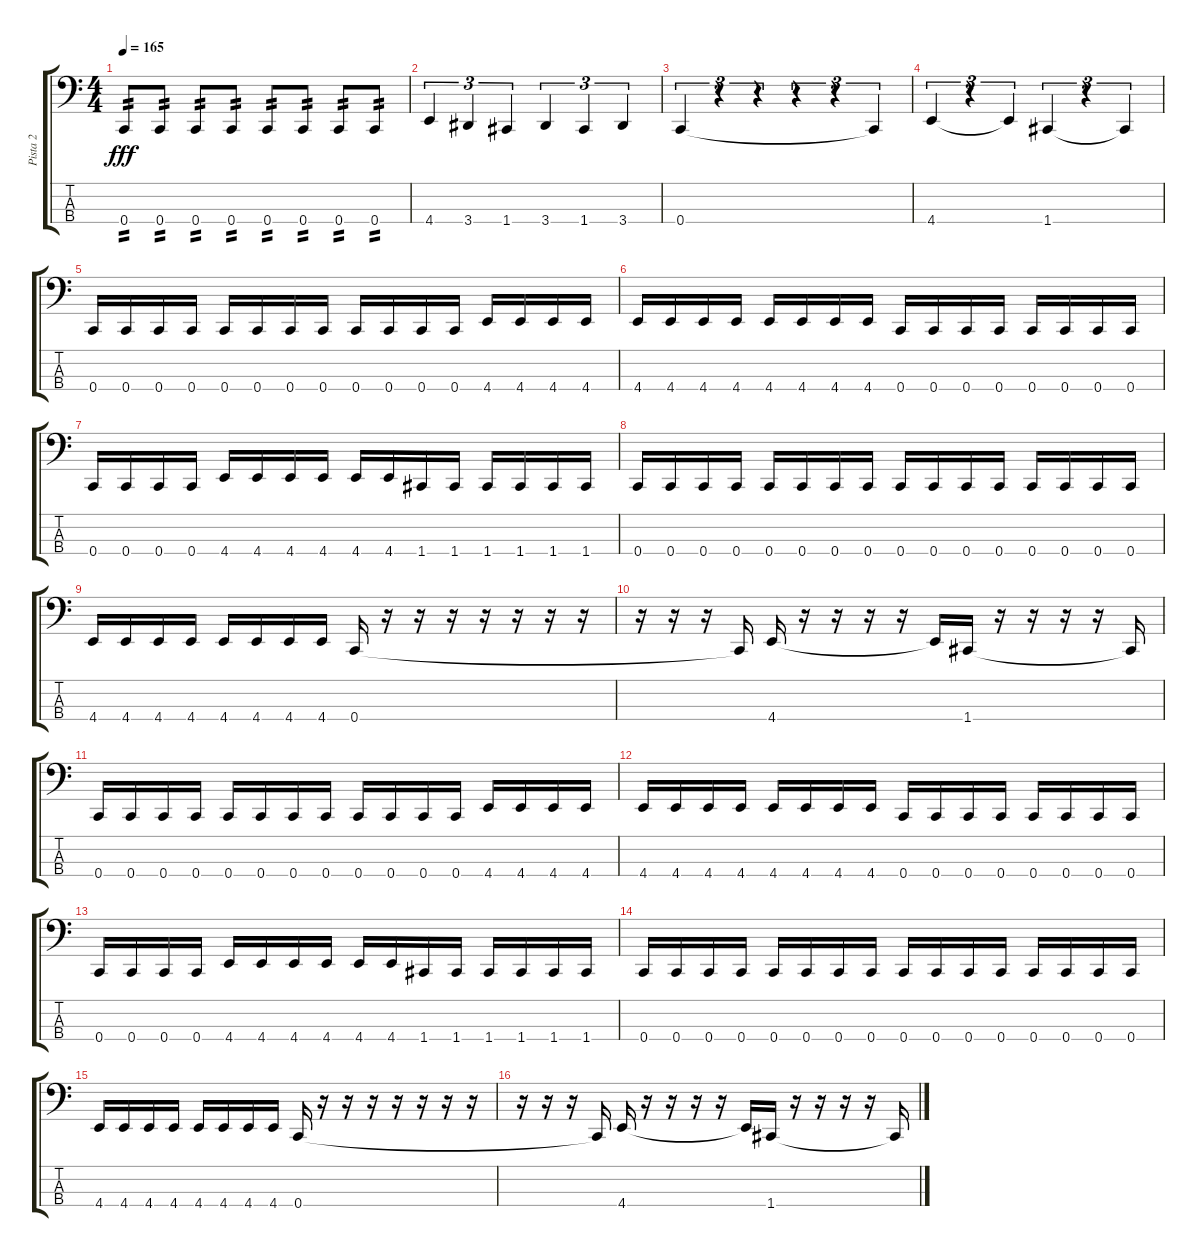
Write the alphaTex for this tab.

\track ("Pista 2" "Pista 2") {instrument electricbasspick}
\staff {score tabs}
\tuning (F2 C2 G1 C1) {hide}
\ts (4 4)
\tempo 165
\clef f4
\ks c
0.4.8{tp 2 dy fff} 0.4.8{tp 2} 0.4.8{tp 2} 0.4.8{tp 2} 0.4.8{tp 2} 0.4.8{tp 2} 0.4.8{tp 2} 0.4.8{tp 2} |
4.4.4{tu (3 2)} 3.4.4{tu (3 2)} 1.4.4{tu (3 2)} 3.4.4{tu (3 2)} 1.4.4{tu (3 2)} 3.4.4{tu (3 2)} |
0.4.4{tu (3 2)} r.4{tu (3 2)} r.4{tu (3 2)} r.4{tu (3 2)} r.4{tu (3 2)} 0.4{t}.4{tu (3 2)} |
4.4.4{tu (3 2)} r.4{tu (3 2)} 4.4{t}.4{tu (3 2)} 1.4.4{tu (3 2)} r.4{tu (3 2)} 1.4{t}.4{tu (3 2)} |
0.4.16 0.4.16 0.4.16 0.4.16 0.4.16 0.4.16 0.4.16 0.4.16 0.4.16 0.4.16 0.4.16 0.4.16 4.4.16 4.4.16 4.4.16 4.4.16 |
4.4.16 4.4.16 4.4.16 4.4.16 4.4.16 4.4.16 4.4.16 4.4.16 0.4.16 0.4.16 0.4.16 0.4.16 0.4.16 0.4.16 0.4.16 0.4.16 |
0.4.16 0.4.16 0.4.16 0.4.16 4.4.16 4.4.16 4.4.16 4.4.16 4.4.16 4.4.16 1.4.16 1.4.16 1.4.16 1.4.16 1.4.16 1.4.16 |
0.4.16 0.4.16 0.4.16 0.4.16 0.4.16 0.4.16 0.4.16 0.4.16 0.4.16 0.4.16 0.4.16 0.4.16 0.4.16 0.4.16 0.4.16 0.4.16 |
4.4.16 4.4.16 4.4.16 4.4.16 4.4.16 4.4.16 4.4.16 4.4.16 0.4.16 r.16 r.16 r.16 r.16 r.16 r.16 r.16 |
r.16 r.16 r.16 0.4{t}.16 4.4.16 r.16 r.16 r.16 r.16 4.4{t}.16 1.4.16 r.16 r.16 r.16 r.16 1.4{t}.16 |
0.4.16 0.4.16 0.4.16 0.4.16 0.4.16 0.4.16 0.4.16 0.4.16 0.4.16 0.4.16 0.4.16 0.4.16 4.4.16 4.4.16 4.4.16 4.4.16 |
4.4.16 4.4.16 4.4.16 4.4.16 4.4.16 4.4.16 4.4.16 4.4.16 0.4.16 0.4.16 0.4.16 0.4.16 0.4.16 0.4.16 0.4.16 0.4.16 |
0.4.16 0.4.16 0.4.16 0.4.16 4.4.16 4.4.16 4.4.16 4.4.16 4.4.16 4.4.16 1.4.16 1.4.16 1.4.16 1.4.16 1.4.16 1.4.16 |
0.4.16 0.4.16 0.4.16 0.4.16 0.4.16 0.4.16 0.4.16 0.4.16 0.4.16 0.4.16 0.4.16 0.4.16 0.4.16 0.4.16 0.4.16 0.4.16 |
4.4.16 4.4.16 4.4.16 4.4.16 4.4.16 4.4.16 4.4.16 4.4.16 0.4.16 r.16 r.16 r.16 r.16 r.16 r.16 r.16 |
r.16 r.16 r.16 0.4{t}.16 4.4.16 r.16 r.16 r.16 r.16 4.4{t}.16 1.4.16 r.16 r.16 r.16 r.16 1.4{t}.16
